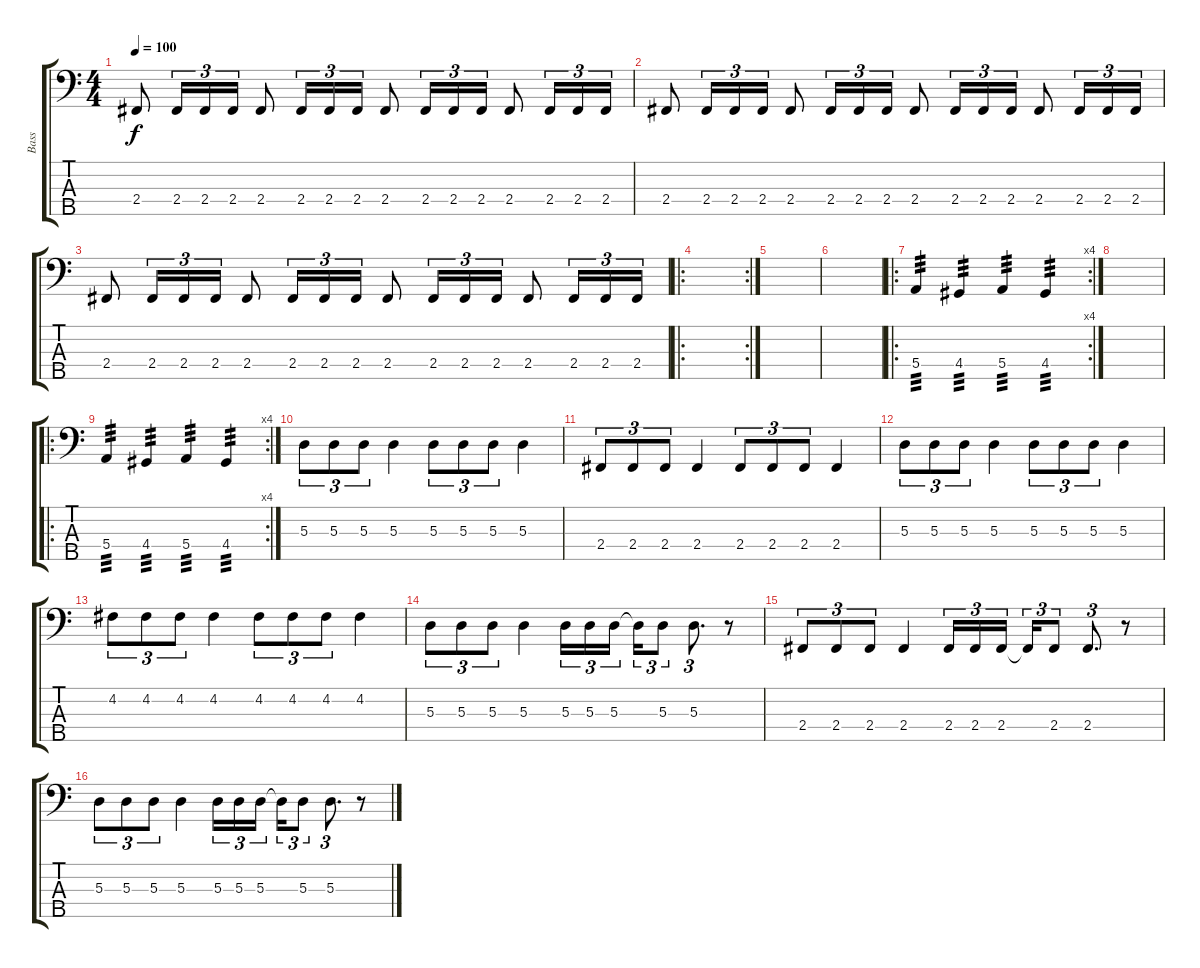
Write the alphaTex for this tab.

\track ("Bass" "Bass") {instrument electricbassfinger}
\staff {score tabs}
\tuning (G2 D2 A1 E1 B0) {hide}
\ts (4 4)
\tempo 100
\clef f4
\ks c
2.4.8{dy f} 2.4.16{tu (3 2)} 2.4.16{tu (3 2)} 2.4.16{tu (3 2)} 2.4.8 2.4.16{tu (3 2)} 2.4.16{tu (3 2)} 2.4.16{tu (3 2)} 2.4.8 2.4.16{tu (3 2)} 2.4.16{tu (3 2)} 2.4.16{tu (3 2)} 2.4.8 2.4.16{tu (3 2)} 2.4.16{tu (3 2)} 2.4.16{tu (3 2)} |
2.4.8 2.4.16{tu (3 2)} 2.4.16{tu (3 2)} 2.4.16{tu (3 2)} 2.4.8 2.4.16{tu (3 2)} 2.4.16{tu (3 2)} 2.4.16{tu (3 2)} 2.4.8 2.4.16{tu (3 2)} 2.4.16{tu (3 2)} 2.4.16{tu (3 2)} 2.4.8 2.4.16{tu (3 2)} 2.4.16{tu (3 2)} 2.4.16{tu (3 2)} |
2.4.8 2.4.16{tu (3 2)} 2.4.16{tu (3 2)} 2.4.16{tu (3 2)} 2.4.8 2.4.16{tu (3 2)} 2.4.16{tu (3 2)} 2.4.16{tu (3 2)} 2.4.8 2.4.16{tu (3 2)} 2.4.16{tu (3 2)} 2.4.16{tu (3 2)} 2.4.8 2.4.16{tu (3 2)} 2.4.16{tu (3 2)} 2.4.16{tu (3 2)} |
\ro
\rc 2
|
|
|
\ro
\rc 4
5.4.4{tp 3} 4.4.4{tp 3} 5.4.4{tp 3} 4.4.4{tp 3} |
|
\ro
\rc 4
5.4.4{tp 3} 4.4.4{tp 3} 5.4.4{tp 3} 4.4.4{tp 3} |
5.3.8{tu (3 2)} 5.3.8{tu (3 2)} 5.3.8{tu (3 2)} 5.3.4 5.3.8{tu (3 2)} 5.3.8{tu (3 2)} 5.3.8{tu (3 2)} 5.3.4 |
2.4.8{tu (3 2)} 2.4.8{tu (3 2)} 2.4.8{tu (3 2)} 2.4.4 2.4.8{tu (3 2)} 2.4.8{tu (3 2)} 2.4.8{tu (3 2)} 2.4.4 |
5.3.8{tu (3 2)} 5.3.8{tu (3 2)} 5.3.8{tu (3 2)} 5.3.4 5.3.8{tu (3 2)} 5.3.8{tu (3 2)} 5.3.8{tu (3 2)} 5.3.4 |
4.2.8{tu (3 2)} 4.2.8{tu (3 2)} 4.2.8{tu (3 2)} 4.2.4 4.2.8{tu (3 2)} 4.2.8{tu (3 2)} 4.2.8{tu (3 2)} 4.2.4 |
5.3.8{tu (3 2)} 5.3.8{tu (3 2)} 5.3.8{tu (3 2)} 5.3.4 5.3.16{tu (3 2)} 5.3.16{tu (3 2)} 5.3.16{tu (3 2) beam splitsecondary} 5.3{t}.16{tu (3 2)} 5.3.8{tu (3 2)} 5.3.8{d tu (3 2)} r.8 |
2.4.8{tu (3 2)} 2.4.8{tu (3 2)} 2.4.8{tu (3 2)} 2.4.4 2.4.16{tu (3 2)} 2.4.16{tu (3 2)} 2.4.16{tu (3 2) beam splitsecondary} 2.4{t}.16{tu (3 2)} 2.4.8{tu (3 2)} 2.4.8{d tu (3 2)} r.8 |
5.3.8{tu (3 2)} 5.3.8{tu (3 2)} 5.3.8{tu (3 2)} 5.3.4 5.3.16{tu (3 2)} 5.3.16{tu (3 2)} 5.3.16{tu (3 2) beam splitsecondary} 5.3{t}.16{tu (3 2)} 5.3.8{tu (3 2)} 5.3.8{d tu (3 2)} r.8
